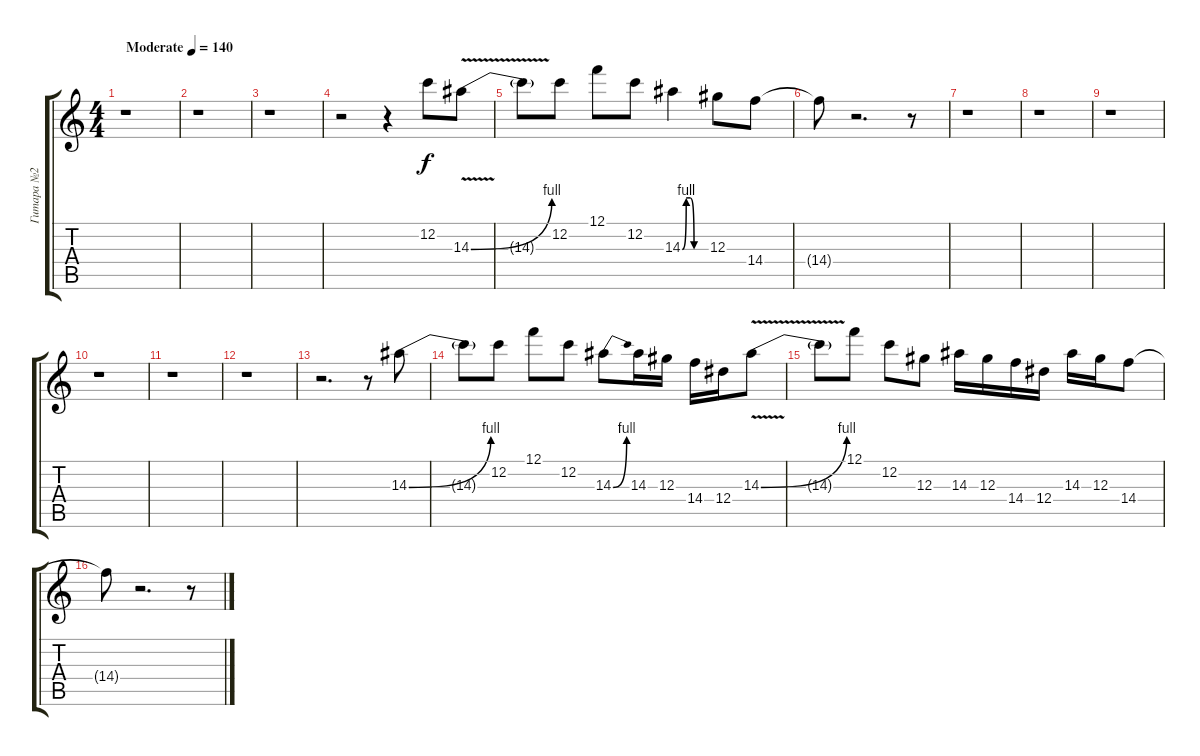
\track ("Гитара №2" "Гитара №2") {instrument overdrivenguitar}
\staff {score tabs}
\tuning (F4 C4 Ab3 Eb3 Bb2 F2) {hide}
\ts (4 4)
\tempo (140 "Moderate")
\clef g2
\ks c
r.1{dy f instrument overdrivenguitar} |
r.1 |
r.1 |
r.2 r.4 12.2.8 14.3{be (bend 0 0 60 4) v}.8 |
14.3{t}.8 12.2.8 12.1.8 12.2.8 14.3{be (custom 0 0 10 4 20 4 30 0 60 0)}.4 12.3.8 14.4.8 |
14.4{t}.8 r.2{d} r.8 |
r.1 |
r.1 |
r.1 |
r.1 |
r.1 |
r.1 |
r.2{d} r.8 14.3{be (bend 0 0 60 4)}.8 |
14.3{t}.8 12.2.8 12.1.8 12.2.8 14.3{be (bend 0 0 60 4)}.8 14.3.16 12.3.16 14.4.16 12.4.16 14.3{be (bend 0 0 60 4) v}.8 |
14.3{t}.8 12.1.8 12.2.8 12.3.8 14.3.16 12.3.16 14.4.16 12.4.16 14.3.16 12.3.16 14.4.8 |
14.4{t}.8 r.2{d} r.8
